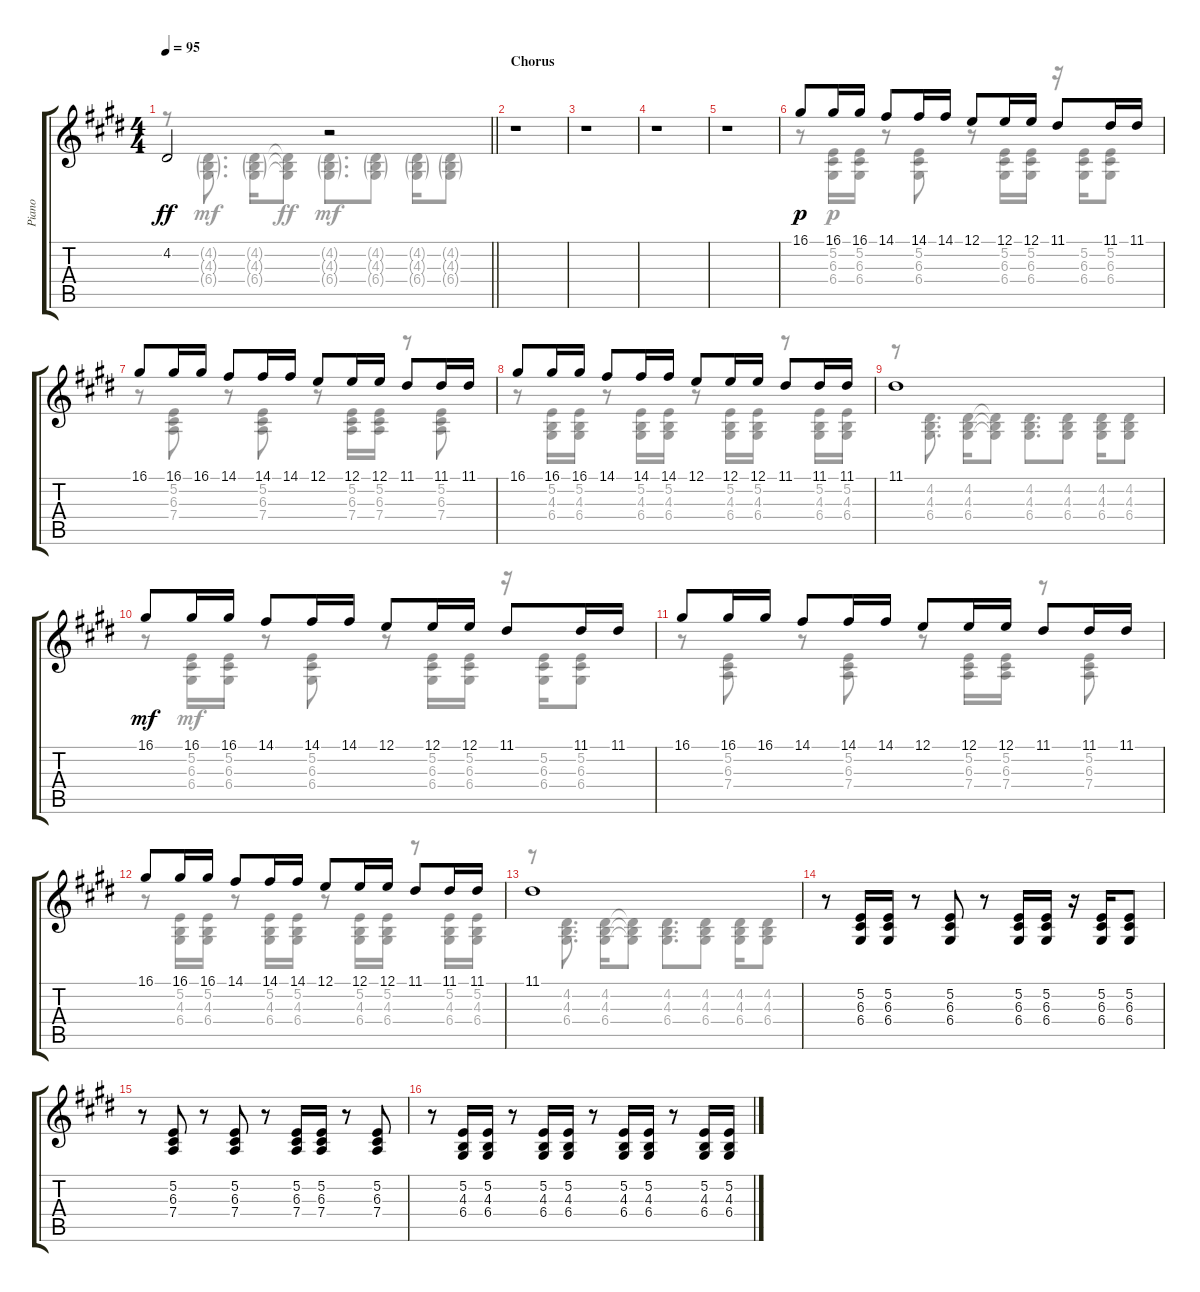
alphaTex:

\track ("Piano" "Piano") {instrument acousticgrandpiano}
\staff {score tabs}
\tuning (E4 B3 G3 D3 A2 E2) {hide}
\voice
\ts (4 4)
\tempo 95
\clef g2
\barLineRight lightlight
\ks e
4.2.2{dy ff} r.2 |
\section ("" "Chorus")
r.1 |
r.1 |
r.1 |
r.1 |
16.1.8{dy p} 16.1.16 16.1.16 14.1.8 14.1.16 14.1.16 12.1.8 12.1.16 12.1.16 11.1.8 11.1.16 11.1.16 |
16.1.8 16.1.16 16.1.16 14.1.8 14.1.16 14.1.16 12.1.8 12.1.16 12.1.16 11.1.8 11.1.16 11.1.16 |
16.1.8 16.1.16 16.1.16 14.1.8 14.1.16 14.1.16 12.1.8 12.1.16 12.1.16 11.1.8 11.1.16 11.1.16 |
11.1.1 |
16.1.8{dy mf} 16.1.16 16.1.16 14.1.8 14.1.16 14.1.16 12.1.8 12.1.16 12.1.16 11.1.8 11.1.16 11.1.16 |
16.1.8 16.1.16 16.1.16 14.1.8 14.1.16 14.1.16 12.1.8 12.1.16 12.1.16 11.1.8 11.1.16 11.1.16 |
16.1.8 16.1.16 16.1.16 14.1.8 14.1.16 14.1.16 12.1.8 12.1.16 12.1.16 11.1.8 11.1.16 11.1.16 |
11.1.1 |
r.8 (5.2 6.3 6.4).16 (5.2 6.3 6.4).16 r.8 (5.2 6.3 6.4).8 r.8 (5.2 6.3 6.4).16 (5.2 6.3 6.4).16 r.16 (5.2 6.3 6.4).16 (5.2 6.3 6.4).8 |
r.8 (5.2 6.3 7.4).8 r.8 (5.2 6.3 7.4).8 r.8 (5.2 6.3 7.4).16 (5.2 6.3 7.4).16 r.8 (5.2 6.3 7.4).8 |
r.8 (5.2 4.3 6.4).16 (5.2 4.3 6.4).16 r.8 (5.2 4.3 6.4).16 (5.2 4.3 6.4).16 r.8 (5.2 4.3 6.4).16 (5.2 4.3 6.4).16 r.8 (5.2 4.3 6.4).16 (5.2 4.3 6.4).16
\voice
\clef g2
\ottava regular
\simile none
\barLineRight lightlight
\ks e
r.8{dy mf} (4.2{g} 4.3{g} 6.4{g}).8{d} (4.2{g} 4.3{g} 6.4{g}).16 (4.2{t} 4.3{t} 6.4{t}).8{dy ff} (4.2{g} 4.3{g} 6.4{g}).8{d dy mf} (4.2{g} 4.3{g} 6.4{g}).8 (4.2{g} 4.3{g} 6.4{g}).16 (4.2{g} 4.3{g} 6.4{g}).8 |
|
|
|
|
r.8 (5.2 6.3 6.4).16{dy p} (5.2 6.3 6.4).16 r.8 (5.2 6.3 6.4).8 r.8 (5.2 6.3 6.4).16 (5.2 6.3 6.4).16 r.16 (5.2 6.3 6.4).16 (5.2 6.3 6.4).8 |
r.8 (5.2 6.3 7.4).8 r.8 (5.2 6.3 7.4).8 r.8 (5.2 6.3 7.4).16 (5.2 6.3 7.4).16 r.8 (5.2 6.3 7.4).8 |
r.8 (5.2 4.3 6.4).16 (5.2 4.3 6.4).16 r.8 (5.2 4.3 6.4).16 (5.2 4.3 6.4).16 r.8 (5.2 4.3 6.4).16 (5.2 4.3 6.4).16 r.8 (5.2 4.3 6.4).16 (5.2 4.3 6.4).16 |
r.8 (4.2 4.3 6.4).8{d} (4.2 4.3 6.4).16 (4.2{t} 4.3{t} 6.4{t}).8 (4.2 4.3 6.4).8{d} (4.2 4.3 6.4).8 (4.2 4.3 6.4).16 (4.2 4.3 6.4).8 |
r.8 (5.2 6.3 6.4).16{dy mf} (5.2 6.3 6.4).16 r.8 (5.2 6.3 6.4).8 r.8 (5.2 6.3 6.4).16 (5.2 6.3 6.4).16 r.16 (5.2 6.3 6.4).16 (5.2 6.3 6.4).8 |
r.8 (5.2 6.3 7.4).8 r.8 (5.2 6.3 7.4).8 r.8 (5.2 6.3 7.4).16 (5.2 6.3 7.4).16 r.8 (5.2 6.3 7.4).8 |
r.8 (5.2 4.3 6.4).16 (5.2 4.3 6.4).16 r.8 (5.2 4.3 6.4).16 (5.2 4.3 6.4).16 r.8 (5.2 4.3 6.4).16 (5.2 4.3 6.4).16 r.8 (5.2 4.3 6.4).16 (5.2 4.3 6.4).16 |
r.8 (4.2 4.3 6.4).8{d} (4.2 4.3 6.4).16 (4.2{t} 4.3{t} 6.4{t}).8 (4.2 4.3 6.4).8{d} (4.2 4.3 6.4).8 (4.2 4.3 6.4).16 (4.2 4.3 6.4).8 |
|
|
